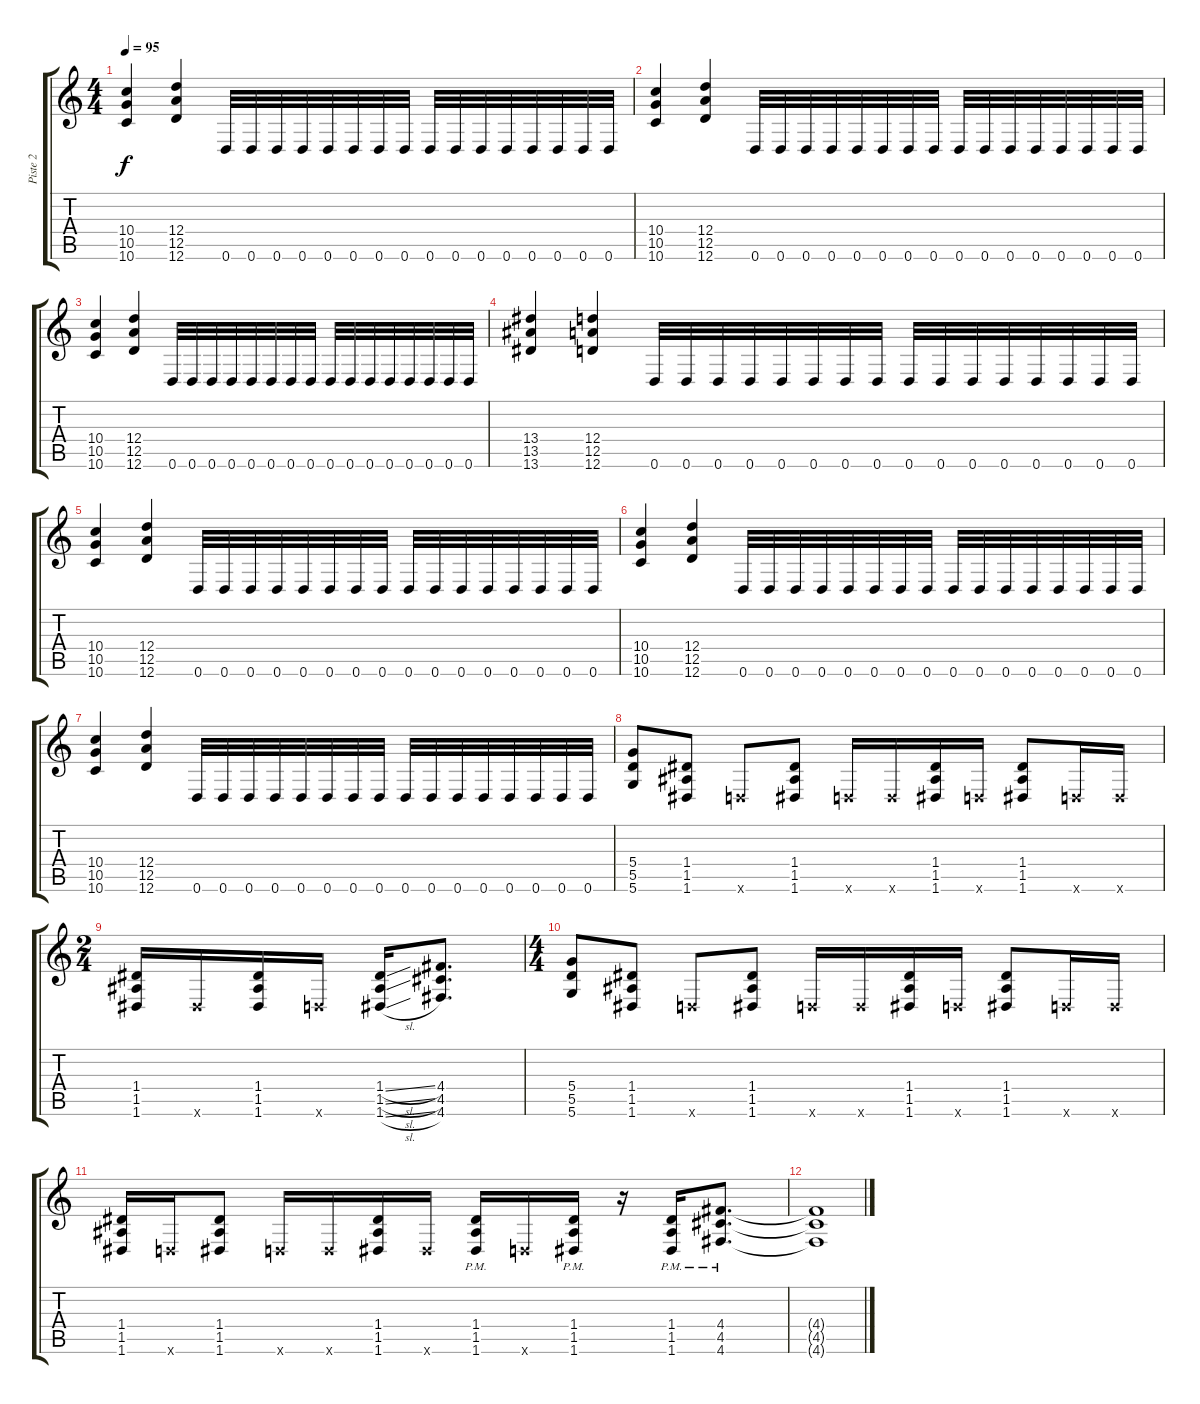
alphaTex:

\track ("Piste 2" "Piste 2") {instrument overdrivenguitar}
\staff {score tabs}
\tuning (E4 B3 G3 D3 A2 D2) {hide}
\ts (4 4)
\tempo 95
\clef g2
\ks c
(10.4 10.5 10.6).4{dy f} (12.4 12.5 12.6).4 0.6.32 0.6.32 0.6.32 0.6.32 0.6.32 0.6.32 0.6.32 0.6.32 0.6.32 0.6.32 0.6.32 0.6.32 0.6.32 0.6.32 0.6.32 0.6.32 |
(10.4 10.5 10.6).4 (12.4 12.5 12.6).4 0.6.32 0.6.32 0.6.32 0.6.32 0.6.32 0.6.32 0.6.32 0.6.32 0.6.32 0.6.32 0.6.32 0.6.32 0.6.32 0.6.32 0.6.32 0.6.32 |
(10.4 10.5 10.6).4 (12.4 12.5 12.6).4 0.6.32 0.6.32 0.6.32 0.6.32 0.6.32 0.6.32 0.6.32 0.6.32 0.6.32 0.6.32 0.6.32 0.6.32 0.6.32 0.6.32 0.6.32 0.6.32 |
(13.4 13.5 13.6).4 (12.4 12.5 12.6).4 0.6.32 0.6.32 0.6.32 0.6.32 0.6.32 0.6.32 0.6.32 0.6.32 0.6.32 0.6.32 0.6.32 0.6.32 0.6.32 0.6.32 0.6.32 0.6.32 |
(10.4 10.5 10.6).4 (12.4 12.5 12.6).4 0.6.32 0.6.32 0.6.32 0.6.32 0.6.32 0.6.32 0.6.32 0.6.32 0.6.32 0.6.32 0.6.32 0.6.32 0.6.32 0.6.32 0.6.32 0.6.32 |
(10.4 10.5 10.6).4 (12.4 12.5 12.6).4 0.6.32 0.6.32 0.6.32 0.6.32 0.6.32 0.6.32 0.6.32 0.6.32 0.6.32 0.6.32 0.6.32 0.6.32 0.6.32 0.6.32 0.6.32 0.6.32 |
(10.4 10.5 10.6).4 (12.4 12.5 12.6).4 0.6.32 0.6.32 0.6.32 0.6.32 0.6.32 0.6.32 0.6.32 0.6.32 0.6.32 0.6.32 0.6.32 0.6.32 0.6.32 0.6.32 0.6.32 0.6.32 |
(5.4 5.5 5.6).8 (1.4 1.5 1.6).8 0.6{x}.8 (1.4 1.5 1.6).8 0.6{x}.16 0.6{x}.16 (1.4 1.5 1.6).16 0.6{x}.16 (1.4 1.5 1.6).8 0.6{x}.16 0.6{x}.16 |
\ts (2 4)
(1.4 1.5 1.6).16 1.6{x}.16 (1.4 1.5 1.6).16 0.6{x}.16 (1.4{sl} 1.5{sl} 1.6{sl}).16 (4.4 4.5 4.6).8{d} |
\ts (4 4)
(5.4 5.5 5.6).8 (1.4 1.5 1.6).8 0.6{x}.8 (1.4 1.5 1.6).8 0.6{x}.16 0.6{x}.16 (1.4 1.5 1.6).16 0.6{x}.16 (1.4 1.5 1.6).8 0.6{x}.16 0.6{x}.16 |
(1.4 1.5 1.6).16 0.6{x}.16 (1.4 1.5 1.6).8 0.6{x}.16 0.6{x}.16 (1.4 1.5 1.6).16 1.6{x}.16 (1.4{pm} 1.5{pm} 1.6{pm}).16 0.6{x}.16 (1.4{pm} 1.5{pm} 1.6{pm}).16 r.16 (1.4{pm} 1.5{pm} 1.6{pm}).16 (4.4{pm} 4.5{pm} 4.6{pm}).8{d} |
(4.4{t} 4.5{t} 4.6{t}).1
